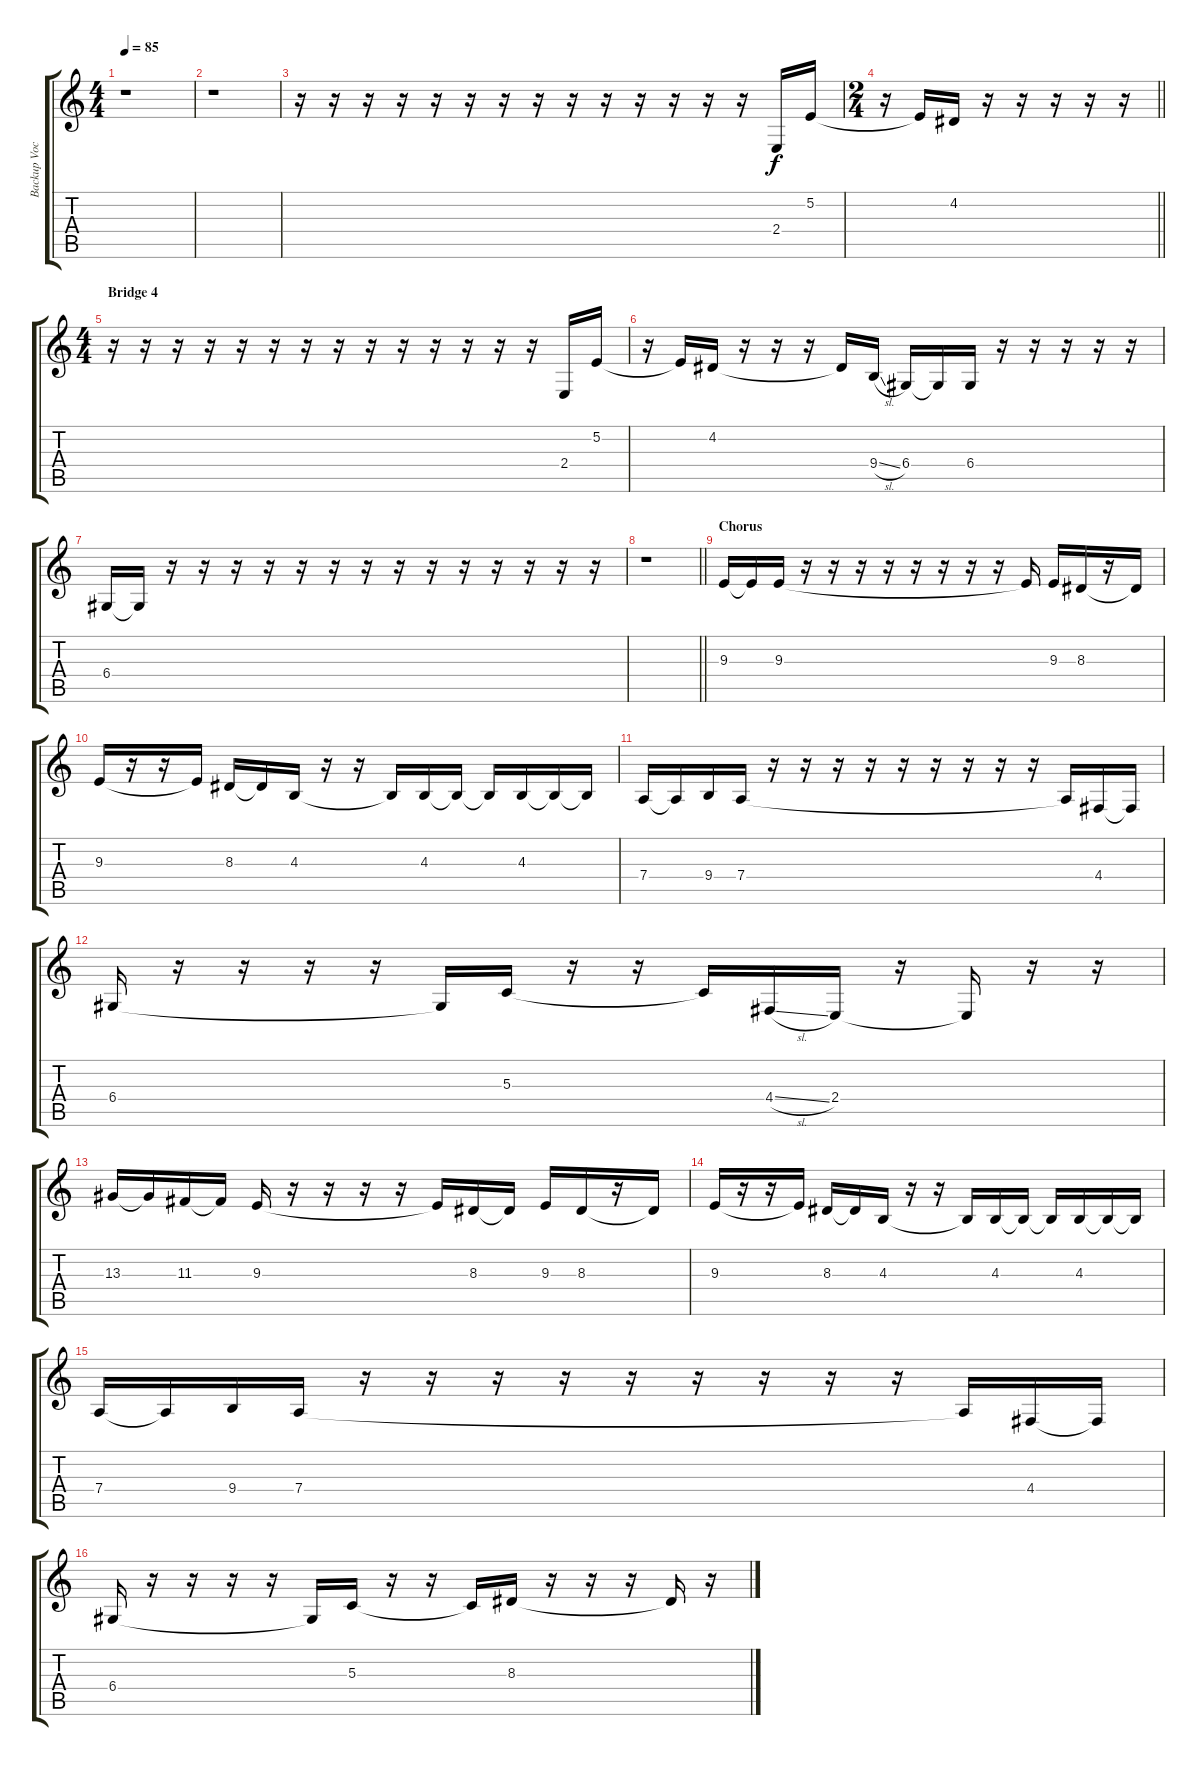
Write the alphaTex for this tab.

\track ("Backup Vocals" "Backup Voc") {instrument lead1square}
\staff {score tabs}
\tuning (E4 B3 G3 D3 A2 E2) {hide}
\ts (4 4)
\tempo 85
\clef g2
\ks c
r.1{dy f} |
r.1 |
r.16 r.16 r.16 r.16 r.16 r.16 r.16 r.16 r.16 r.16 r.16 r.16 r.16 r.16 2.4.16 5.2.16 |
\ts (2 4)
\barLineRight lightlight
r.16 5.2{t}.16 4.2.16 r.16 r.16 r.16 r.16 r.16 |
\ts (4 4)
\section ("" "Bridge 4")
r.16 r.16 r.16 r.16 r.16 r.16 r.16 r.16 r.16 r.16 r.16 r.16 r.16 r.16 2.4.16 5.2.16 |
r.16 5.2{t}.16 4.2.16 r.16 r.16 r.16 4.2{t}.16 9.4{sl}.16 6.4.16 6.4{t}.16 6.4.16 r.16 r.16 r.16 r.16 r.16 |
6.4.16 6.4{t}.16 r.16 r.16 r.16 r.16 r.16 r.16 r.16 r.16 r.16 r.16 r.16 r.16 r.16 r.16 |
\barLineRight lightlight
r.1 |
\section ("" "Chorus")
9.3.16 9.3{t}.16 9.3.16 r.16 r.16 r.16 r.16 r.16 r.16 r.16 r.16 9.3{t}.16 9.3.16 8.3.16 r.16 8.3{t}.16 |
9.3.16 r.16 r.16 9.3{t}.16 8.3.16 8.3{t}.16 4.3.16 r.16 r.16 4.3{t}.16 4.3.16 4.3{t}.16 4.3{t}.16 4.3.16 4.3{t}.16 4.3{t}.16 |
7.4.16 7.4{t}.16 9.4.16 7.4.16 r.16 r.16 r.16 r.16 r.16 r.16 r.16 r.16 r.16 7.4{t}.16 4.4.16 4.4{t}.16 |
6.4.16 r.16 r.16 r.16 r.16 6.4{t}.16 5.3.16 r.16 r.16 5.3{t}.16 4.4{sl}.16 2.4.16 r.16 2.4{t}.16 r.16 r.16 |
13.3.16 13.3{t}.16 11.3.16 11.3{t}.16 9.3.16 r.16 r.16 r.16 r.16 9.3{t}.16 8.3.16 8.3{t}.16 9.3.16 8.3.16 r.16 8.3{t}.16 |
9.3.16 r.16 r.16 9.3{t}.16 8.3.16 8.3{t}.16 4.3.16 r.16 r.16 4.3{t}.16 4.3.16 4.3{t}.16 4.3{t}.16 4.3.16 4.3{t}.16 4.3{t}.16 |
7.4.16 7.4{t}.16 9.4.16 7.4.16 r.16 r.16 r.16 r.16 r.16 r.16 r.16 r.16 r.16 7.4{t}.16 4.4.16 4.4{t}.16 |
6.4.16 r.16 r.16 r.16 r.16 6.4{t}.16 5.3.16 r.16 r.16 5.3{t}.16 8.3.16 r.16 r.16 r.16 8.3{t}.16 r.16
